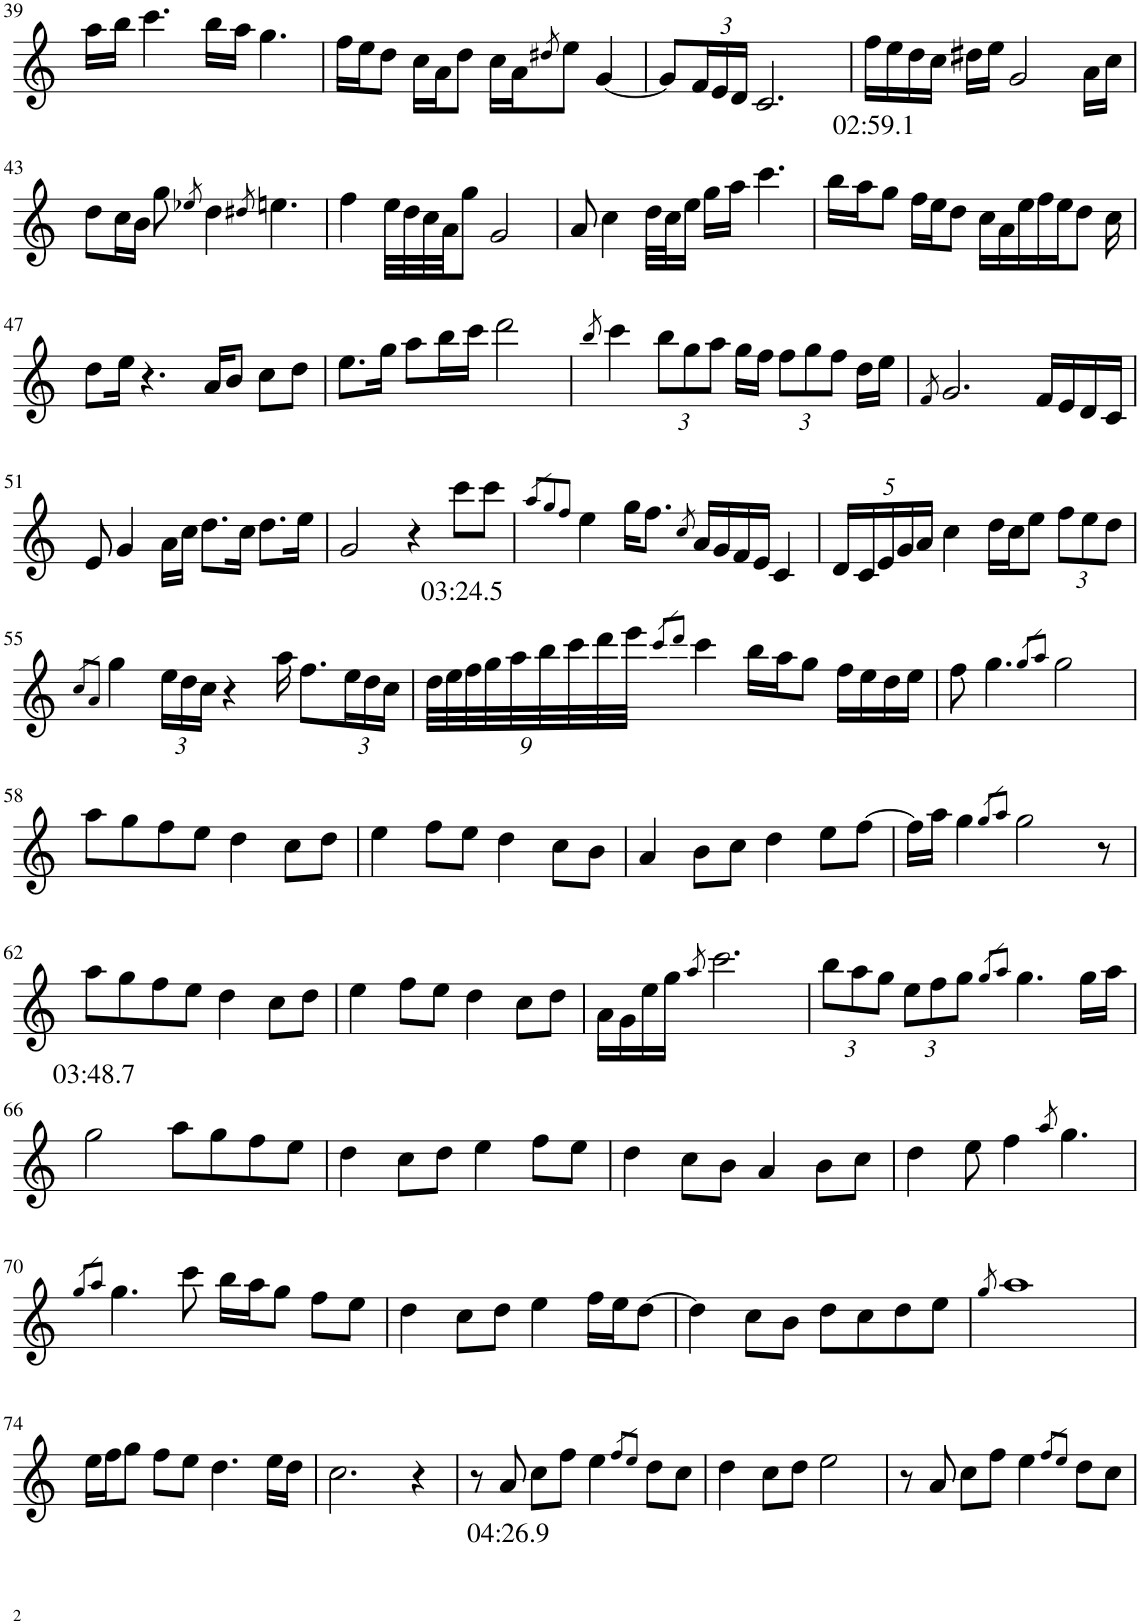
**kern	**text
*part1	*part1
*staff1	*staff1
*I"Piano	*
*I'Pno.	*
!!LO:PB:g=z
*clefG2	*
*k[]	*
*M4/4	*
=39	=39
16aa\LL	.
16bb\JJ	.
4.ccc\	.
16bb\LL	.
16aa\JJ	.
4.gg\	.
=40	=40
16ff\LL	.
16ee\J	.
8dd\J	.
16cc\LL	.
16a\J	.
8dd\J	.
16cc\LL	.
16a\J	.
8qdd#X/	.
8ee\J	.
[4g/	.
=41	=41
8g/L]	.
*Xbrackettup	*
24f/L	.
24e/	.
24d/JJ	.
2.c/	.
=42	=42
!	!LO:LY:b
16ff\LL	02:59.1
16ee\	.
16dd\	.
16cc\JJ	.
16dd#X\LL	.
16ee\JJ	.
2g/	.
16a\LL	.
16cc\JJ	.
!!LO:LB:g=z
=43	=43
8dd\L	.
16cc\L	.
16b\JJ	.
8gg\	.
8qee-X/	.
4dd\	.
8qdd#X/	.
4.een\	.
=44	=44
4ff\	.
32ee\LLL	.
32dd\	.
32cc\	.
32a\JJ	.
8gg\J	.
2g/	.
=45	=45
8a/	.
4cc\	.
32dd\LLL	.
32cc\J	.
16ee\JJ	.
16gg\LL	.
16aa\JJ	.
4.ccc\	.
=46	=46
16bb\LL	.
16aa\J	.
8gg\J	.
16ff\LL	.
16ee\J	.
8dd\J	.
16cc\LL	.
16a\	.
16ee\	.
16ff\	.
16ee\J	.
8dd\J	.
16cc\	.
!!LO:LB:g=z
=47	=47
8dd\L	.
16ee\Jk	.
4.r	.
16a/KL	.
8b/J	.
8cc\L	.
8dd\J	.
=48	=48
8.ee\L	.
16gg\Jk	.
8aa\L	.
16bb\L	.
16ccc\JJ	.
2ddd\	.
=49	=49
8qbb/	.
4ccc\	.
12bb\L	.
12gg\	.
12aa\J	.
16gg\LL	.
16ff\JJ	.
12ff\L	.
12gg\	.
12ff\J	.
16dd\LL	.
16ee\JJ	.
=50	=50
8qf/	.
2.g/	.
16f/LL	.
16e/	.
16d/	.
16c/JJ	.
!!LO:LB:g=z
=51	=51
8e/	.
4g/	.
16a\LL	.
16cc\JJ	.
8.dd\L	.
16cc\Jk	.
8.dd\L	.
16ee\Jk	.
=52	=52
2g/	.
4r	.
!	!LO:LY:b
8ccc\L	03:24.5
8ccc\J	.
=53	=53
8qaa/L	.
8qgg/	.
8qff/J	.
4ee\	.
16gg\KL	.
8.ff\J	.
8qcc/	.
16a/LL	.
16g/	.
16f/	.
16e/JJ	.
4c/	.
=54	=54
20d/LL	.
20c/	.
20e/	.
20g/	.
20a/JJ	.
4cc\	.
16dd\LL	.
16cc\J	.
8ee\J	.
12ff\L	.
12ee\	.
12dd\J	.
!!LO:LB:g=z
=55	=55
8qcc/L	.
8qa/J	.
4gg\	.
24ee\LL	.
24dd\	.
24cc\JJ	.
4r	.
16aa\	.
8.ff\L	.
24ee\L	.
24dd\	.
24cc\JJ	.
=56	=56
36dd\LLL	.
36ee\	.
36ff\	.
36gg\	.
36aa\	.
36bb\	.
36ccc\	.
36ddd\	.
36eee\JJJ	.
8qccc/L	.
8qddd/J	.
4ccc\	.
16bb\LL	.
16aa\J	.
8gg\J	.
16ff\LL	.
16ee\	.
16dd\	.
16ee\JJ	.
=57	=57
8ff\	.
4.gg\	.
8qgg/L	.
8qaa/J	.
2gg\	.
!!LO:LB:g=z
=58	=58
8aa\L	.
8gg\	.
8ff\	.
8ee\J	.
4dd\	.
8cc\L	.
8dd\J	.
=59	=59
4ee\	.
8ff\L	.
8ee\J	.
4dd\	.
8cc\L	.
8b\J	.
=60	=60
4a/	.
8b\L	.
8cc\J	.
4dd\	.
8ee\L	.
[8ff\J	.
=61	=61
16ff\LL]	.
16aa\JJ	.
4gg\	.
8qgg/L	.
8qaa/J	.
2gg\	.
8r	.
!!LO:LB:g=z
=62	=62
!	!LO:LY:b
8aa\L	03:48.7
8gg\	.
8ff\	.
8ee\J	.
4dd\	.
8cc\L	.
8dd\J	.
=63	=63
4ee\	.
8ff\L	.
8ee\J	.
4dd\	.
8cc\L	.
8dd\J	.
=64	=64
16a\LL	.
16g\	.
16ee\	.
16gg\JJ	.
8qaa/	.
2.ccc\	.
=65	=65
12bb\L	.
12aa\	.
12gg\J	.
12ee\L	.
12ff\	.
12gg\J	.
8qgg/L	.
8qaa/J	.
4.gg\	.
16gg\LL	.
16aa\JJ	.
!!LO:LB:g=z
=66	=66
2gg\	.
8aa\L	.
8gg\	.
8ff\	.
8ee\J	.
=67	=67
4dd\	.
8cc\L	.
8dd\J	.
4ee\	.
8ff\L	.
8ee\J	.
=68	=68
4dd\	.
8cc\L	.
8b\J	.
4a/	.
8b\L	.
8cc\J	.
=69	=69
4dd\	.
8ee\	.
4ff\	.
8qaa/	.
4.gg\	.
!!LO:LB:g=z
=70	=70
8qgg/L	.
8qaa/J	.
4.gg\	.
8ccc\	.
16bb\LL	.
16aa\J	.
8gg\J	.
8ff\L	.
8ee\J	.
=71	=71
4dd\	.
8cc\L	.
8dd\J	.
4ee\	.
16ff\LL	.
16ee\J	.
[8dd\J	.
=72	=72
4dd\]	.
8cc\L	.
8b\J	.
8dd\L	.
8cc\	.
8dd\	.
8ee\J	.
=73	=73
8qgg/	.
1aa	.
!!LO:LB:g=z
=74	=74
16ee\LL	.
16ff\J	.
8gg\J	.
8ff\L	.
8ee\J	.
4.dd\	.
16ee\LL	.
16dd\JJ	.
=75	=75
2.cc\	.
4r	.
=76	=76
8r	.
!	!LO:LY:b
8a/	04:26.9
8cc\L	.
8ff\J	.
4ee\	.
8qff/L	.
8qee/J	.
8dd\L	.
8cc\J	.
=77	=77
4dd\	.
8cc\L	.
8dd\J	.
2ee\	.
=78	=78
8r	.
8a/	.
8cc\L	.
8ff\J	.
4ee\	.
8qff/L	.
8qee/J	.
8dd\L	.
8cc\J	.
=	=
*-	*-
